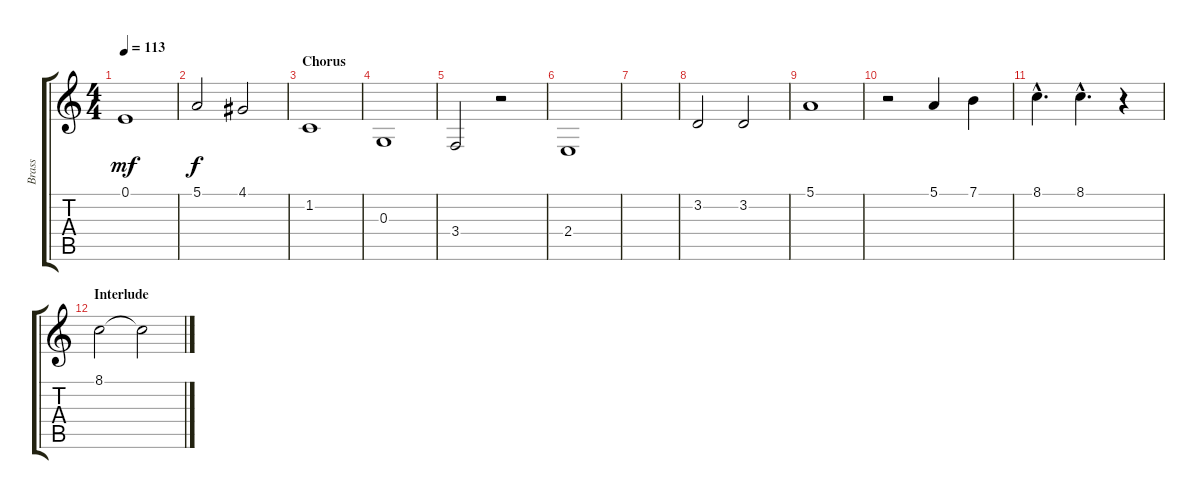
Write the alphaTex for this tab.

\track ("Brass" "Brass") {instrument trombone}
\staff {score tabs}
\tuning (E4 B3 G3 D3 A2 E2) {hide}
\ts (4 4)
\tempo 113
\clef g2
\ks c
0.1.1{dy mf} |
5.1.2{dy f} 4.1.2 |
\section ("" "Chorus")
1.2.1{balance 8} |
0.3.1 |
3.4.2 r.2 |
2.4.1 |
|
3.2.2 3.2.2 |
5.1.1 |
r.2 5.1.4 7.1.4 |
8.1{hac}.4{d} 8.1{hac}.4{d} r.4{volume 5} |
\section ("" "Interlude")
8.1.2{volume 10} 8.1{t}.2{volume 4}
